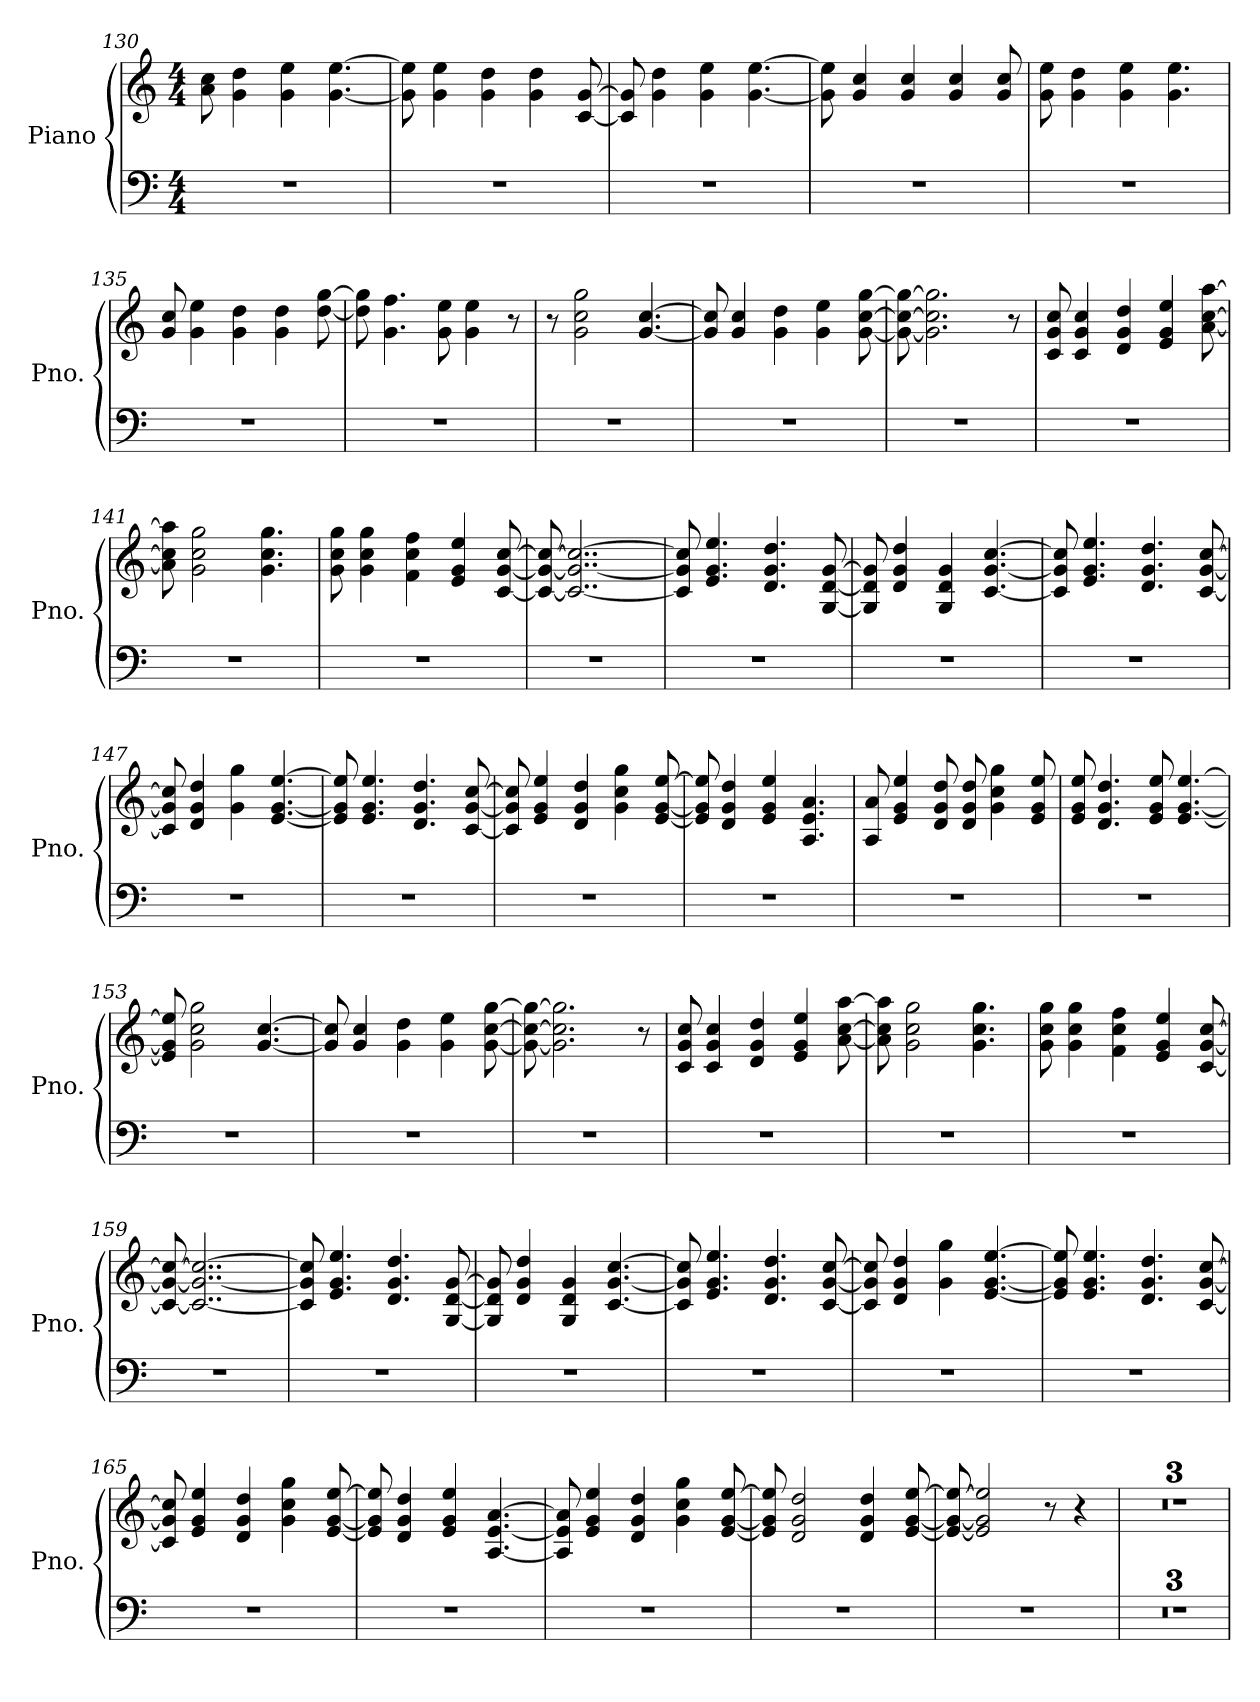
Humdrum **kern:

**kern	**kern
*part1	*part1
*staff2	*staff1
*I"Piano	*
*I'Pno.	*
*clefF4	*clefG2
*k[]	*k[]
*M4/4	*M4/4
=130	=130
1r	8a\ 8cc\
.	4g\ 4dd\
.	4g\ 4ee\
.	[4.g\ [4.ee\
=131	=131
1r	8g\] 8ee\]
.	4g\ 4ee\
.	4g\ 4dd\
.	4g\ 4dd\
.	[8c/ [8g/
=132	=132
1r	8c/] 8g/]
.	4g\ 4dd\
.	4g\ 4ee\
.	[4.g\ [4.ee\
=133	=133
1r	8g\] 8ee\]
.	4g/ 4cc/
.	4g/ 4cc/
.	4g/ 4cc/
.	8g/ 8cc/
!!LO:LB:g=z
=134	=134
1r	8g\ 8ee\
.	4g\ 4dd\
.	4g\ 4ee\
.	4.g\ 4.ee\
=135	=135
1r	8g/ 8cc/
.	4g\ 4ee\
.	4g\ 4dd\
.	4g\ 4dd\
.	[8dd\ [8gg\
=136	=136
1r	8dd\] 8gg\]
.	4.g\ 4.ff\
.	8g\ 8ee\
.	4g\ 4ee\
.	8r
=137	=137
1r	8r
.	2g\ 2cc\ 2gg\
.	[4.g/ [4.cc/
=138	=138
1r	8g/] 8cc/]
.	4g/ 4cc/
.	4g\ 4dd\
.	4g\ 4ee\
.	[8g\ [8cc\ [8gg\
=139	=139
1r	8g\_ 8cc\_ 8gg\_
.	2.g\] 2.cc\] 2.gg\]
.	8r
=140	=140
1r	8c/ 8g/ 8cc/
.	4c/ 4g/ 4cc/
.	4d/ 4g/ 4dd/
.	4e/ 4g/ 4ee/
.	[8a\ [8cc\ [8aa\
!!LO:LB:g=z
=141	=141
1r	8a\] 8cc\] 8aa\]
.	2g\ 2cc\ 2gg\
.	4.g\ 4.cc\ 4.gg\
=142	=142
1r	8g\ 8cc\ 8gg\
.	4g\ 4cc\ 4gg\
.	4f\ 4cc\ 4ff\
.	4e/ 4g/ 4ee/
.	[8c/ [8g/ [8cc/
=143	=143
1r	8c/_ 8g/_ 8cc/_
.	2..c/_ 2..g/_ 2..cc/_
=144	=144
1r	8c/] 8g/] 8cc/]
.	4.e/ 4.g/ 4.ee/
.	4.d/ 4.g/ 4.dd/
.	[8G/ [8d/ [8g/
=145	=145
1r	8G/] 8d/] 8g/]
.	4d/ 4g/ 4dd/
.	4G/ 4d/ 4g/
.	[4.c/ [4.g/ [4.cc/
=146	=146
1r	8c/] 8g/] 8cc/]
.	4.e/ 4.g/ 4.ee/
.	4.d/ 4.g/ 4.dd/
.	[8c/ [8g/ [8cc/
!!LO:LB:g=z
=147	=147
1r	8c/] 8g/] 8cc/]
.	4d/ 4g/ 4dd/
.	4g\ 4gg\
.	[4.e/ [4.g/ [4.ee/
=148	=148
1r	8e/] 8g/] 8ee/]
.	4.e/ 4.g/ 4.ee/
.	4.d/ 4.g/ 4.dd/
.	[8c/ [8g/ [8cc/
=149	=149
1r	8c/] 8g/] 8cc/]
.	4e/ 4g/ 4ee/
.	4d/ 4g/ 4dd/
.	4g\ 4cc\ 4gg\
.	[8e/ [8g/ [8ee/
=150	=150
1r	8e/] 8g/] 8ee/]
.	4d/ 4g/ 4dd/
.	4e/ 4g/ 4ee/
.	4.A/ 4.e/ 4.a/
=151	=151
1r	8A/ 8a/
.	4e/ 4g/ 4ee/
.	8d/ 8g/ 8dd/
.	8d/ 8g/ 8dd/
.	4g\ 4cc\ 4gg\
.	8e/ 8g/ 8ee/
=152	=152
1r	8e/ 8g/ 8ee/
.	4.d/ 4.g/ 4.dd/
.	8e/ 8g/ 8ee/
.	[4.e/ [4.g/ [4.ee/
!!LO:PB:g=z
=153	=153
1r	8e/] 8g/] 8ee/]
.	2g\ 2cc\ 2gg\
.	[4.g/ [4.cc/
=154	=154
1r	8g/] 8cc/]
.	4g/ 4cc/
.	4g\ 4dd\
.	4g\ 4ee\
.	[8g\ [8cc\ [8gg\
=155	=155
1r	8g\_ 8cc\_ 8gg\_
.	2.g\] 2.cc\] 2.gg\]
.	8r
=156	=156
1r	8c/ 8g/ 8cc/
.	4c/ 4g/ 4cc/
.	4d/ 4g/ 4dd/
.	4e/ 4g/ 4ee/
.	[8a\ [8cc\ [8aa\
=157	=157
1r	8a\] 8cc\] 8aa\]
.	2g\ 2cc\ 2gg\
.	4.g\ 4.cc\ 4.gg\
=158	=158
1r	8g\ 8cc\ 8gg\
.	4g\ 4cc\ 4gg\
.	4f\ 4cc\ 4ff\
.	4e/ 4g/ 4ee/
.	[8c/ [8g/ [8cc/
=159	=159
1r	8c/_ 8g/_ 8cc/_
.	2..c/_ 2..g/_ 2..cc/_
!!LO:LB:g=z
=160	=160
1r	8c/] 8g/] 8cc/]
.	4.e/ 4.g/ 4.ee/
.	4.d/ 4.g/ 4.dd/
.	[8G/ [8d/ [8g/
=161	=161
1r	8G/] 8d/] 8g/]
.	4d/ 4g/ 4dd/
.	4G/ 4d/ 4g/
.	[4.c/ [4.g/ [4.cc/
=162	=162
1r	8c/] 8g/] 8cc/]
.	4.e/ 4.g/ 4.ee/
.	4.d/ 4.g/ 4.dd/
.	[8c/ [8g/ [8cc/
=163	=163
1r	8c/] 8g/] 8cc/]
.	4d/ 4g/ 4dd/
.	4g\ 4gg\
.	[4.e/ [4.g/ [4.ee/
=164	=164
1r	8e/] 8g/] 8ee/]
.	4.e/ 4.g/ 4.ee/
.	4.d/ 4.g/ 4.dd/
.	[8c/ [8g/ [8cc/
=165	=165
1r	8c/] 8g/] 8cc/]
.	4e/ 4g/ 4ee/
.	4d/ 4g/ 4dd/
.	4g\ 4cc\ 4gg\
.	[8e/ [8g/ [8ee/
!!LO:LB:g=z
=166	=166
1r	8e/] 8g/] 8ee/]
.	4d/ 4g/ 4dd/
.	4e/ 4g/ 4ee/
.	[4.A/ [4.e/ [4.a/
=167	=167
1r	8A/] 8e/] 8a/]
.	4e/ 4g/ 4ee/
.	4d/ 4g/ 4dd/
.	4g\ 4cc\ 4gg\
.	[8e/ [8g/ [8ee/
=168	=168
1r	8e/] 8g/] 8ee/]
.	2d/ 2g/ 2dd/
.	4d/ 4g/ 4dd/
.	[8e/ [8g/ [8ee/
=169	=169
1r	8e/_ 8g/_ 8ee/_
.	2e/] 2g/] 2ee/]
.	8r
.	4r
=170	=170
1r	1r
=171	=171
1r	1r
=172	=172
1r	1r
=	=
*-	*-
